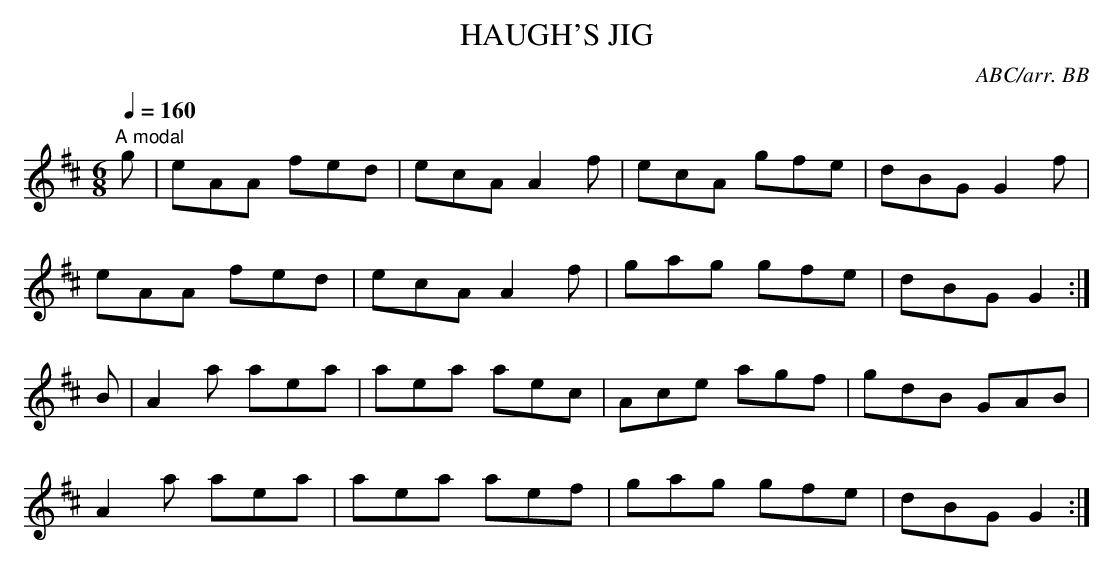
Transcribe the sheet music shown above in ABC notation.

X:1
T:HAUGH'S JIG
C:ABC/arr. BB
Q:1/4=160
L:1/8
M:6/8
K:D
"A modal"
g|eAA fed|ecA A2f|ecA gfe|dBG G2f|
eAA fed|ecA A2f|gag gfe|dBG G2:|
B|A2a aea|aea aec|Ace agf|gdB GAB|
A2a aea|aea aef|gag gfe|dBG G2:|
